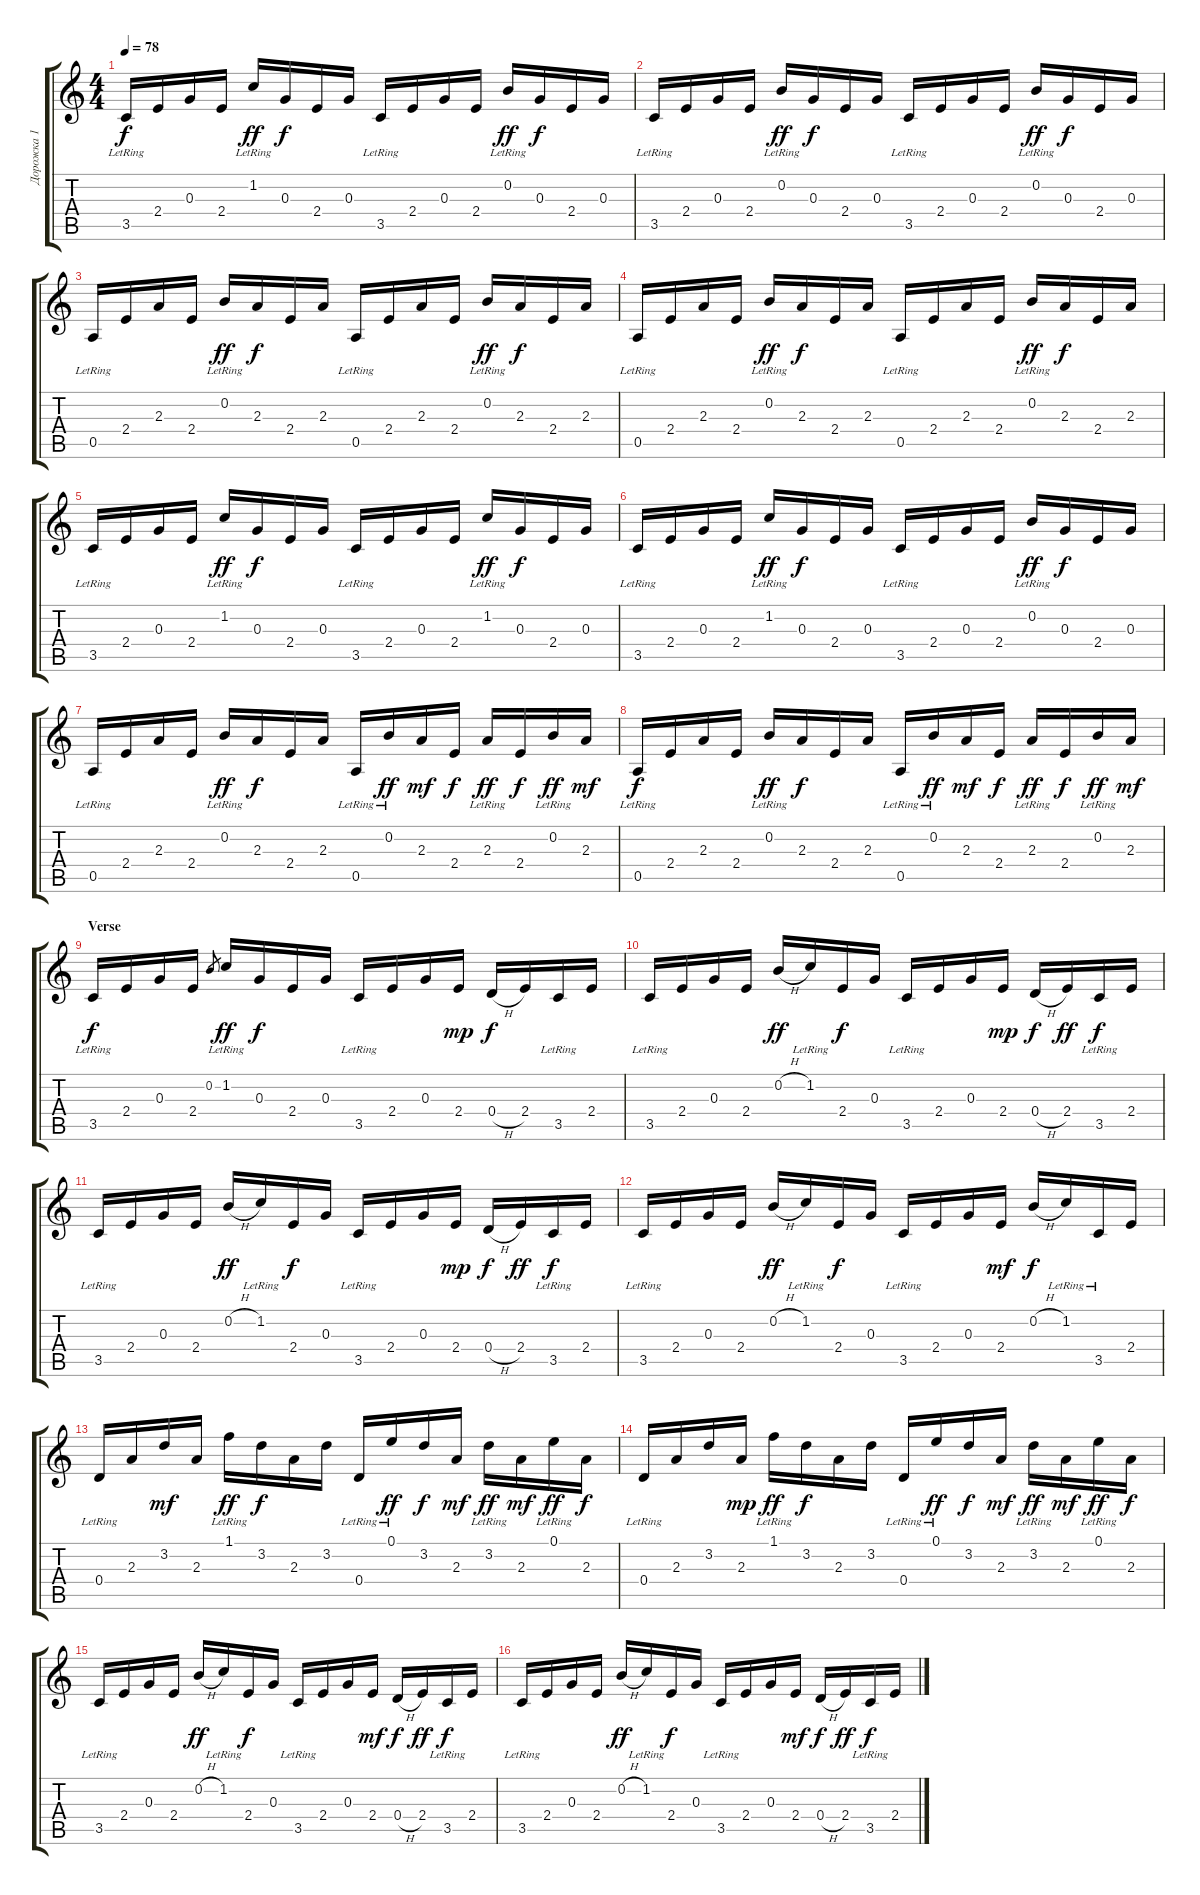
\track ("Дорожка 1" "Дорожка 1") {instrument acousticguitarnylon}
\staff {score tabs}
\tuning (E4 B3 G3 D3 A2 E2) {hide}
\ts (4 4)
\tempo 78
\clef g2
\ks c
3.5{lr}.16{dy f instrument acousticguitarnylon} 2.4.16 0.3.16 2.4.16 1.2{lr}.16{dy ff} 0.3.16{dy f} 2.4.16 0.3.16 3.5{lr}.16 2.4.16 0.3.16 2.4.16 0.2{lr}.16{dy ff} 0.3.16{dy f} 2.4.16 0.3.16 |
3.5{lr}.16 2.4.16 0.3.16 2.4.16 0.2{lr}.16{dy ff} 0.3.16{dy f} 2.4.16 0.3.16 3.5{lr}.16 2.4.16 0.3.16 2.4.16 0.2{lr}.16{dy ff} 0.3.16{dy f} 2.4.16 0.3.16 |
0.5{lr}.16 2.4.16 2.3.16 2.4.16 0.2{lr}.16{dy ff} 2.3.16{dy f} 2.4.16 2.3.16 0.5{lr}.16 2.4.16 2.3.16 2.4.16 0.2{lr}.16{dy ff} 2.3.16{dy f} 2.4.16 2.3.16 |
0.5{lr}.16 2.4.16 2.3.16 2.4.16 0.2{lr}.16{dy ff} 2.3.16{dy f} 2.4.16 2.3.16 0.5{lr}.16 2.4.16 2.3.16 2.4.16 0.2{lr}.16{dy ff} 2.3.16{dy f} 2.4.16 2.3.16 |
3.5{lr}.16 2.4.16 0.3.16 2.4.16 1.2{lr}.16{dy ff} 0.3.16{dy f} 2.4.16 0.3.16 3.5{lr}.16 2.4.16 0.3.16 2.4.16 1.2{lr}.16{dy ff} 0.3.16{dy f} 2.4.16 0.3.16 |
3.5{lr}.16 2.4.16 0.3.16 2.4.16 1.2{lr}.16{dy ff} 0.3.16{dy f} 2.4.16 0.3.16 3.5{lr}.16 2.4.16 0.3.16 2.4.16 0.2{lr}.16{dy ff} 0.3.16{dy f} 2.4.16 0.3.16 |
0.5{lr}.16 2.4.16 2.3.16 2.4.16 0.2{lr}.16{dy ff} 2.3.16{dy f} 2.4.16 2.3.16 0.5{lr}.16 0.2{lr}.16{dy ff} 2.3.16{dy mf} 2.4.16{dy f} 2.3{lr}.16{dy ff} 2.4.16{dy f} 0.2{lr}.16{dy ff} 2.3.16{dy mf} |
0.5{lr}.16{dy f} 2.4.16 2.3.16 2.4.16 0.2{lr}.16{dy ff} 2.3.16{dy f} 2.4.16 2.3.16 0.5{lr}.16 0.2{lr}.16{dy ff} 2.3.16{dy mf} 2.4.16{dy f} 2.3{lr}.16{dy ff} 2.4.16{dy f} 0.2{lr}.16{dy ff} 2.3.16{dy mf} |
\section ("" "Verse")
3.5{lr}.16{dy f} 2.4.16 0.3.16 2.4.16 0.2.8{gr} 1.2{lr}.16{dy ff} 0.3.16{dy f} 2.4.16 0.3.16 3.5{lr}.16 2.4.16 0.3.16 2.4.16{dy mp} 0.4{h}.16{dy f} 2.4.16 3.5{lr}.16 2.4.16 |
3.5{lr}.16 2.4.16 0.3.16 2.4.16 0.2{h}.16{dy ff} 1.2{lr}.16 2.4.16{dy f} 0.3.16 3.5{lr}.16 2.4.16 0.3.16 2.4.16{dy mp} 0.4{h}.16{dy f} 2.4.16{dy ff} 3.5{lr}.16{dy f} 2.4.16 |
3.5{lr}.16 2.4.16 0.3.16 2.4.16 0.2{h}.16{dy ff} 1.2{lr}.16 2.4.16{dy f} 0.3.16 3.5{lr}.16 2.4.16 0.3.16 2.4.16{dy mp} 0.4{h}.16{dy f} 2.4.16{dy ff} 3.5{lr}.16{dy f} 2.4.16 |
3.5{lr}.16 2.4.16 0.3.16 2.4.16 0.2{h}.16{dy ff} 1.2{lr}.16 2.4.16{dy f} 0.3.16 3.5{lr}.16 2.4.16 0.3.16 2.4.16{dy mf} 0.2{h}.16{dy f} 1.2{lr}.16 3.5{lr}.16 2.4.16 |
0.4{lr}.16 2.3.16 3.2.16{dy mf} 2.3.16 1.1{lr}.16{dy ff} 3.2.16{dy f} 2.3.16 3.2.16 0.4{lr}.16 0.1{lr}.16{dy ff} 3.2.16{dy f} 2.3.16{dy mf} 3.2{lr}.16{dy ff} 2.3.16{dy mf} 0.1{lr}.16{dy ff} 2.3.16{dy f} |
0.4{lr}.16 2.3.16 3.2.16 2.3.16{dy mp} 1.1{lr}.16{dy ff} 3.2.16{dy f} 2.3.16 3.2.16 0.4{lr}.16 0.1{lr}.16{dy ff} 3.2.16{dy f} 2.3.16{dy mf} 3.2{lr}.16{dy ff} 2.3.16{dy mf} 0.1{lr}.16{dy ff} 2.3.16{dy f} |
3.5{lr}.16 2.4.16 0.3.16 2.4.16 0.2{h}.16{dy ff} 1.2{lr}.16 2.4.16{dy f} 0.3.16 3.5{lr}.16 2.4.16 0.3.16 2.4.16{dy mf} 0.4{h}.16{dy f} 2.4.16{dy ff} 3.5{lr}.16{dy f} 2.4.16 |
3.5{lr}.16 2.4.16 0.3.16 2.4.16 0.2{h}.16{dy ff} 1.2{lr}.16 2.4.16{dy f} 0.3.16 3.5{lr}.16 2.4.16 0.3.16 2.4.16{dy mf} 0.4{h}.16{dy f} 2.4.16{dy ff} 3.5{lr}.16{dy f} 2.4.16
